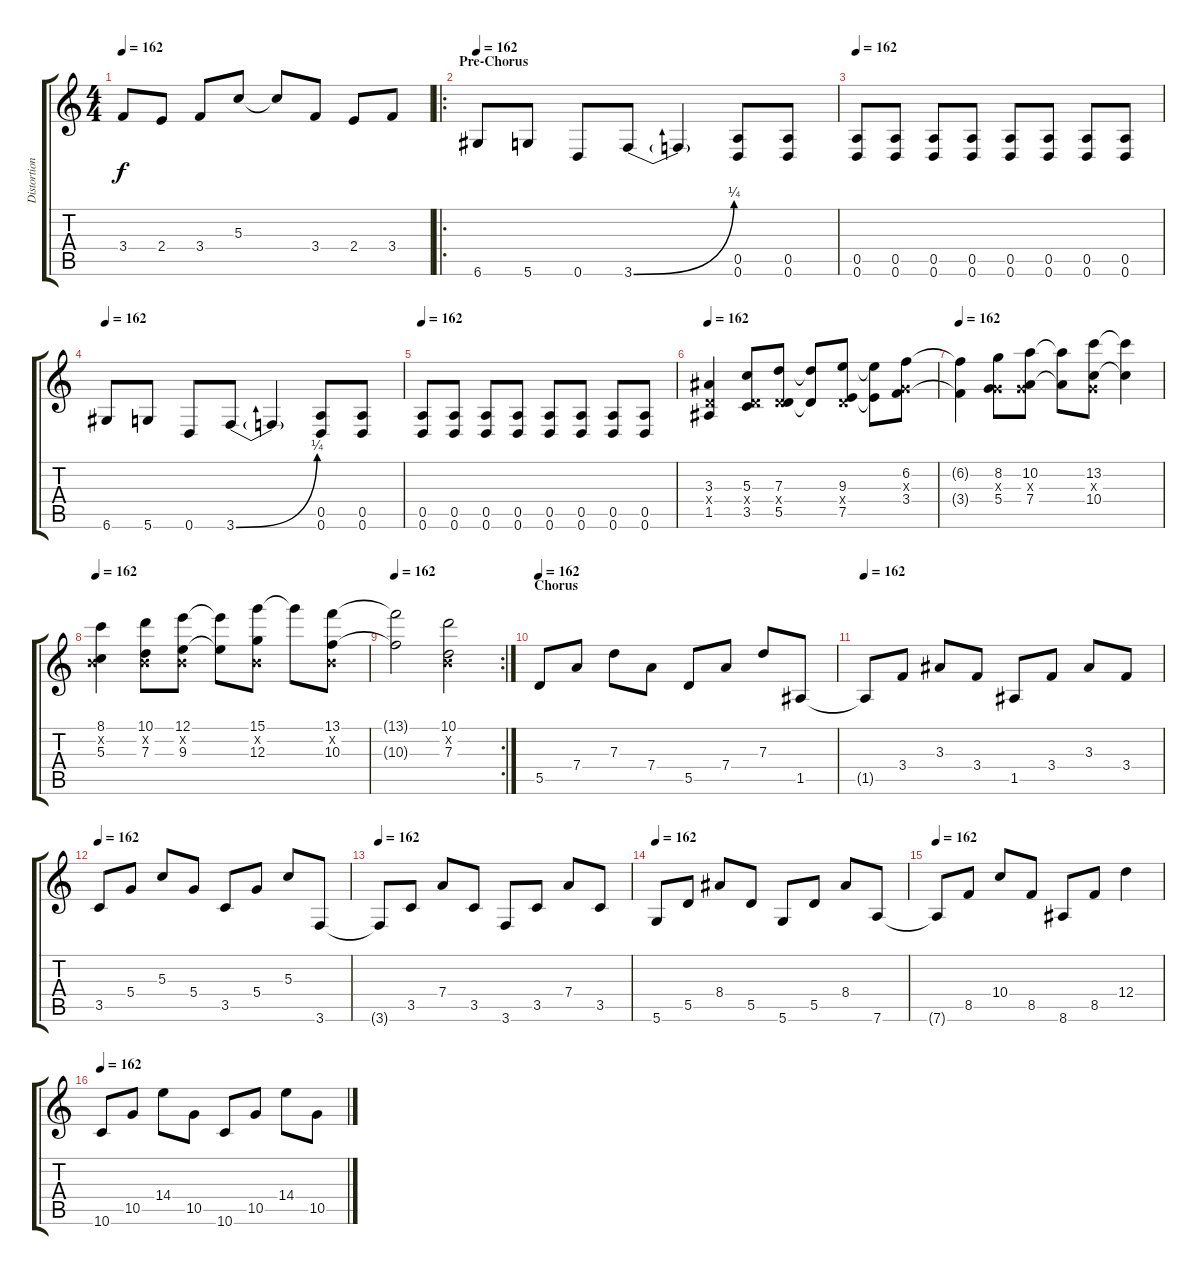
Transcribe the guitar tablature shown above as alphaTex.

\track ("Distortion Guitar" "Distortion") {instrument distortionguitar}
\staff {score tabs}
\tuning (E4 B3 G3 D3 A2 D2) {hide}
\ts (4 4)
\tempo 162
\clef g2
\ks c
3.4{t}.8{dy f} 2.4.8 3.4.8 5.3.8 5.3{t}.8 3.4.8 2.4.8 3.4.8 |
\ro
\section ("" "Pre-Chorus")
\tempo 162
6.6.8 5.6.8 0.6.8 3.6{be (bend 0 0 60 1)}.8 3.6{t}.4 (0.5 0.6).8 (0.5 0.6).8 |
\tempo 162
(0.5 0.6).8 (0.5 0.6).8 (0.5 0.6).8 (0.5 0.6).8 (0.5 0.6).8 (0.5 0.6).8 (0.5 0.6).8 (0.5 0.6).8 |
\tempo 162
6.6.8 5.6.8 0.6.8 3.6{be (bend 0 0 60 1)}.8 3.6{t}.4 (0.5 0.6).8 (0.5 0.6).8 |
\tempo 162
(0.5 0.6).8 (0.5 0.6).8 (0.5 0.6).8 (0.5 0.6).8 (0.5 0.6).8 (0.5 0.6).8 (0.5 0.6).8 (0.5 0.6).8 |
\tempo 162
(3.3 0.4{x} 1.5).4 (5.3 0.4{x} 3.5).8 (7.3 0.4{x} 5.5).8 (7.3{t} 5.5{t}).8 (9.3 0.4{x} 7.5).8 (9.3{t} 7.5{t}).8 (6.2 0.3{x} 3.4).8 |
\tempo 162
(6.2{t} 3.4{t}).4 (8.2 0.3{x} 5.4).8 (10.2 0.3{x} 7.4).8 (10.2{t} 7.4{t}).8 (13.2 0.3{x} 10.4).8 (13.2{t} 10.4{t}).4 |
\tempo 162
(8.1 0.2{x} 5.3).4 (10.1 0.2{x} 7.3).8 (12.1 0.2{x} 9.3).8 (12.1{t} 9.3{t}).8 (15.1 0.2{x} 12.3).8 15.1{t}.8 (13.1 0.2{x} 10.3).8 |
\rc 2
\tempo 162
(13.1{t} 10.3{t}).2 (10.1 0.2{x} 7.3).2 |
\section ("" "Chorus")
\tempo 162
5.5.8 7.4.8 7.3.8 7.4.8 5.5.8 7.4.8 7.3.8 1.5.8 |
\tempo 162
1.5{t}.8 3.4.8 3.3.8 3.4.8 1.5.8 3.4.8 3.3.8 3.4.8 |
\tempo 162
3.5.8 5.4.8 5.3.8 5.4.8 3.5.8 5.4.8 5.3.8 3.6.8 |
\tempo 162
3.6{t}.8 3.5.8 7.4.8 3.5.8 3.6.8 3.5.8 7.4.8 3.5.8 |
\tempo 162
5.6.8 5.5.8 8.4.8 5.5.8 5.6.8 5.5.8 8.4.8 7.6.8 |
\tempo 162
7.6{t}.8 8.5.8 10.4.8 8.5.8 8.6.8 8.5.8 12.4.4 |
\tempo 162
10.6.8 10.5.8 14.4.8 10.5.8 10.6.8 10.5.8 14.4.8 10.5.8
